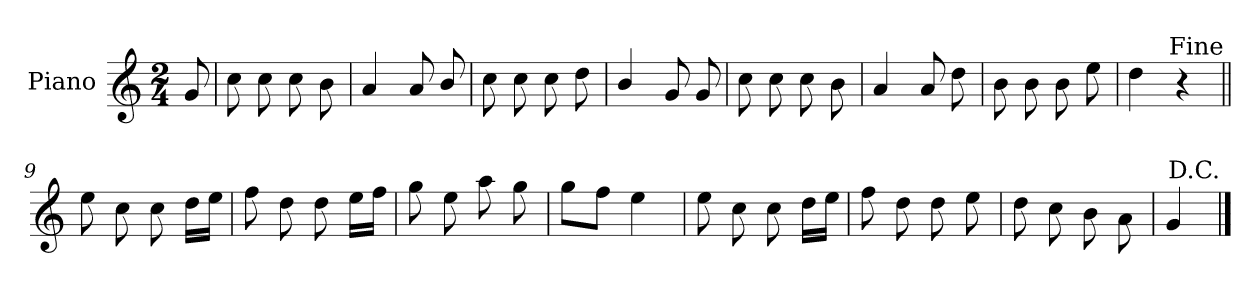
**kern
*part1
*staff1
*I"Piano
*I'Pno.
*clefG2
*k[]
*M2/4
=
8g/
=1
8cc\
8cc\
8cc\
8b\
=2
4a/
8a/
8b/
=3
8cc\
8cc\
8cc\
8dd\
=4
4b/
8g/
8g/
=5
8cc\
8cc\
8cc\
8b\
!!LO:LB:g=z
=6
4a/
8a/
8dd\
=7
8b\
8b\
8b\
8ee\
=8
4dd\
4r
!LO:TX:a:rj:t=Fine
=9||
8ee\
8cc\
8cc\
16dd\LL
16ee\JJ
=10
8ff\
8dd\
8dd\
16ee\LL
16ff\JJ
=11
8gg\
8ee\
8aa\
8gg\
!!LO:LB:g=z
=12
8gg\L
8ff\J
4ee\
=13
8ee\
8cc\
8cc\
16dd\LL
16ee\JJ
=14
8ff\
8dd\
8dd\
8ee\
=15
8dd\
8cc\
8b\
8a\
=16
4g/
!LO:TX:a:rj:t=D.C.
==
*-
